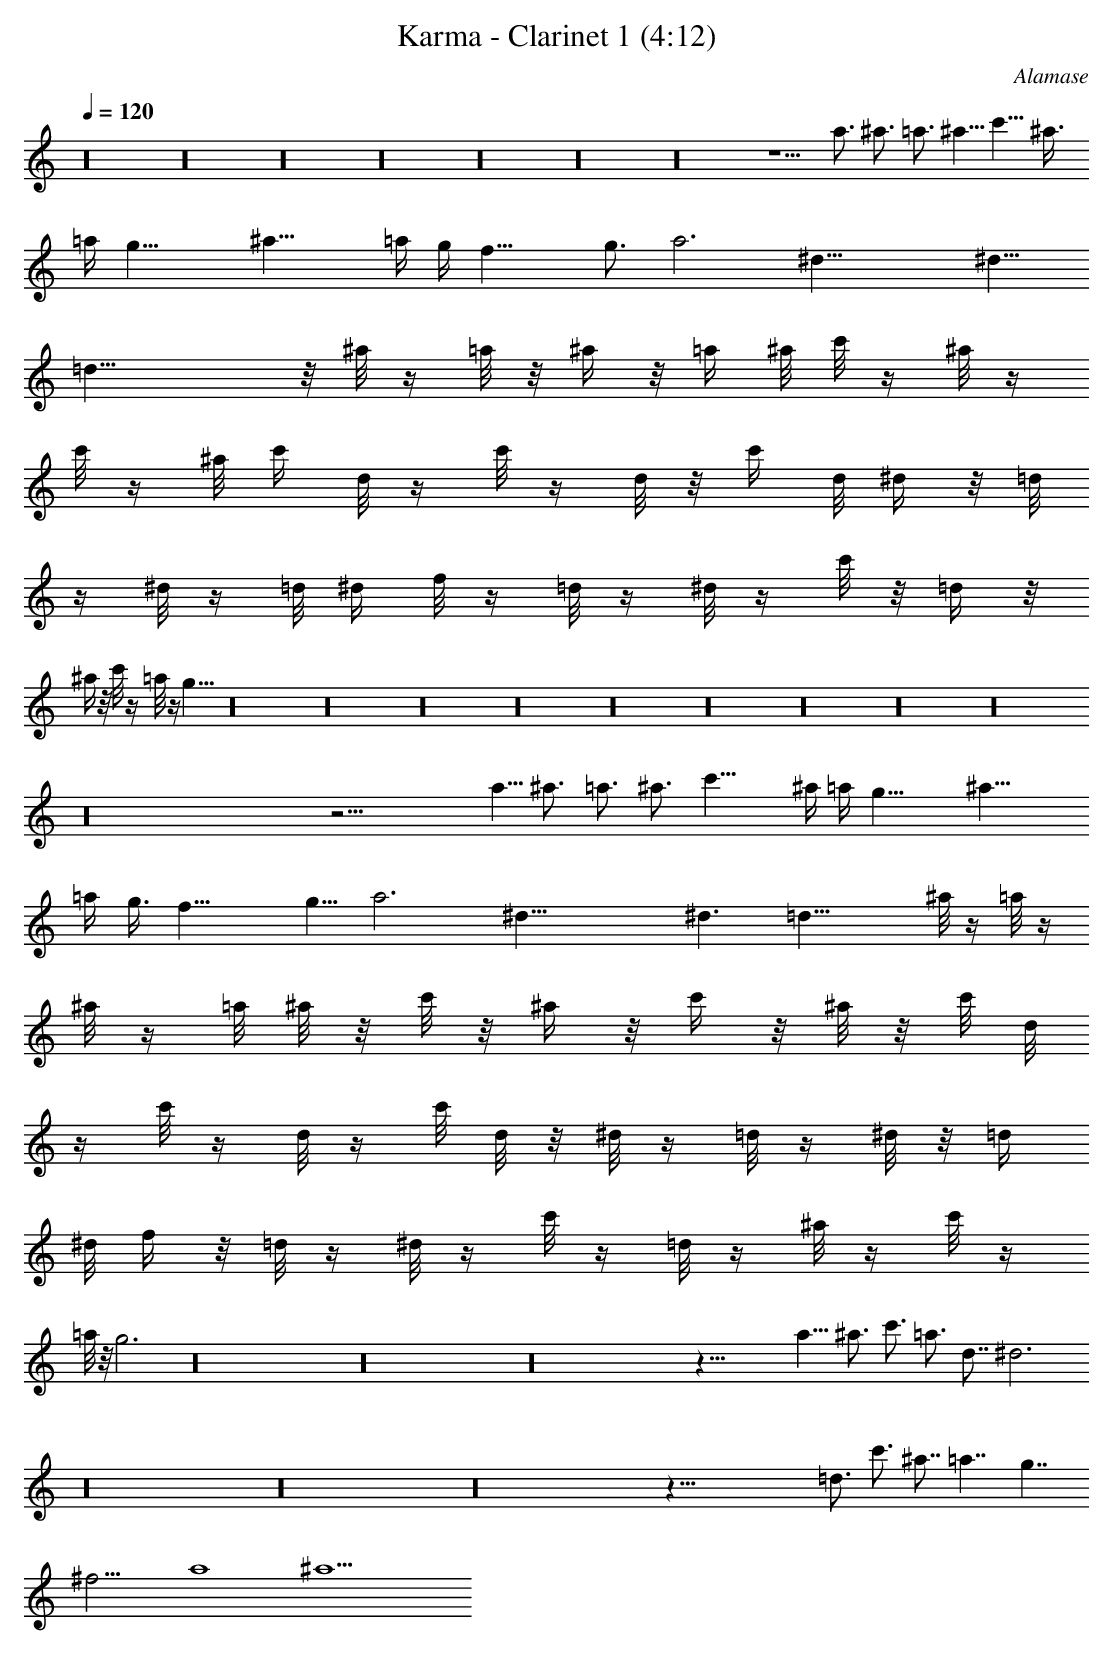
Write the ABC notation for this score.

X:1
T:Karma - Clarinet 1 (4:12)
C:Alamase
L:1/4
Q:120
K:C
z16 z16 z16 z16 z16 z16 z16 z13/2 a3/4 ^a3/4 =a3/4 ^a5/8 c'19/8 ^a3/8
=a/4 g23/8 [^a21/8z19/8] =a/4 g/4 f17/8 g3/4 [a3z23/8] ^d35/8 ^d11/8
=d23/8 z/8 ^a/8 z/4 =a/8 z/8 ^a/4 z/8 =a/4 ^a/8 c'/8 z/4 ^a/8 z/4
c'/8 z/4 ^a/8 c'/4 d/8 z/4 c'/8 z/4 d/8 z/8 c'/4 d/8 ^d/4 z/8 =d/8
z/4 ^d/8 z/4 =d/8 ^d/4 f/8 z/4 =d/8 z/4 ^d/8 z/4 c'/8 z/8 =d/4 z/8
^a/4 z/8 c'/8 z/4 =a/8 z/4 g23/8 z16 z16 z16 z16 z16 z16 z16 z16 z16
z16 z31/4 a5/8 ^a3/4 =a3/4 ^a3/4 c'19/8 ^a/4 =a/4 g23/8 [^a21/8z19/8]
=a/4 g3/8 f17/8 g5/8 [a3z23/8] ^d35/8 ^d3/2 =d23/8 ^a/8 z/4 =a/8 z/4
^a/8 z/4 =a/8 ^a/8 z/8 c'/8 z/8 ^a/4 z/8 c'/4 z/8 ^a/8 z/8 c'/8 d/8
z/4 c'/8 z/4 d/8 z/4 c'/8 d/8 z/8 ^d/8 z/4 =d/8 z/4 ^d/8 z/8 =d/4
^d/8 f/4 z/8 =d/8 z/4 ^d/8 z/4 c'/8 z/4 =d/8 z/4 ^a/8 z/4 c'/8 z/4
=a/8 z/8 g3 z16 z16 z16 z49/8 a5/8 ^a3/4 c'3/4 =a3/4 [d7/8z3/4] ^d3
z16 z16 z16 z107/8 =d3/4 c'3/4 [^a7/8z3/4] [=a7/4z13/8] [g7/4z13/8]
[^f15/4z29/8] [a4z15/4] ^a15/2
